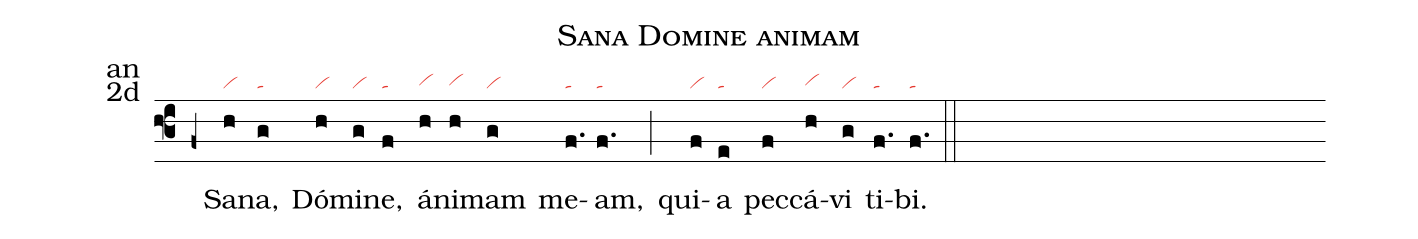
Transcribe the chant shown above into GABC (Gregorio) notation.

name:Sana Domine animam;
office-part:an;
mode:2d;
nabc-lines:1;
%%
(f3) ~(f+)  Sa(h|vi)na,(g|ta) Dó(h|vi)mi(g|vi)ne,(f|ta) () á(h|vihg)ni(h|vihg)mam(g|vi) me(f.|ta)am,(f.|ta) (;)
qui(f|vi)a(e|ta) pec(f|vi)cá(h|vihg)vi(g|vi) ti(f.|ta)bi.(f.|ta) (::)
